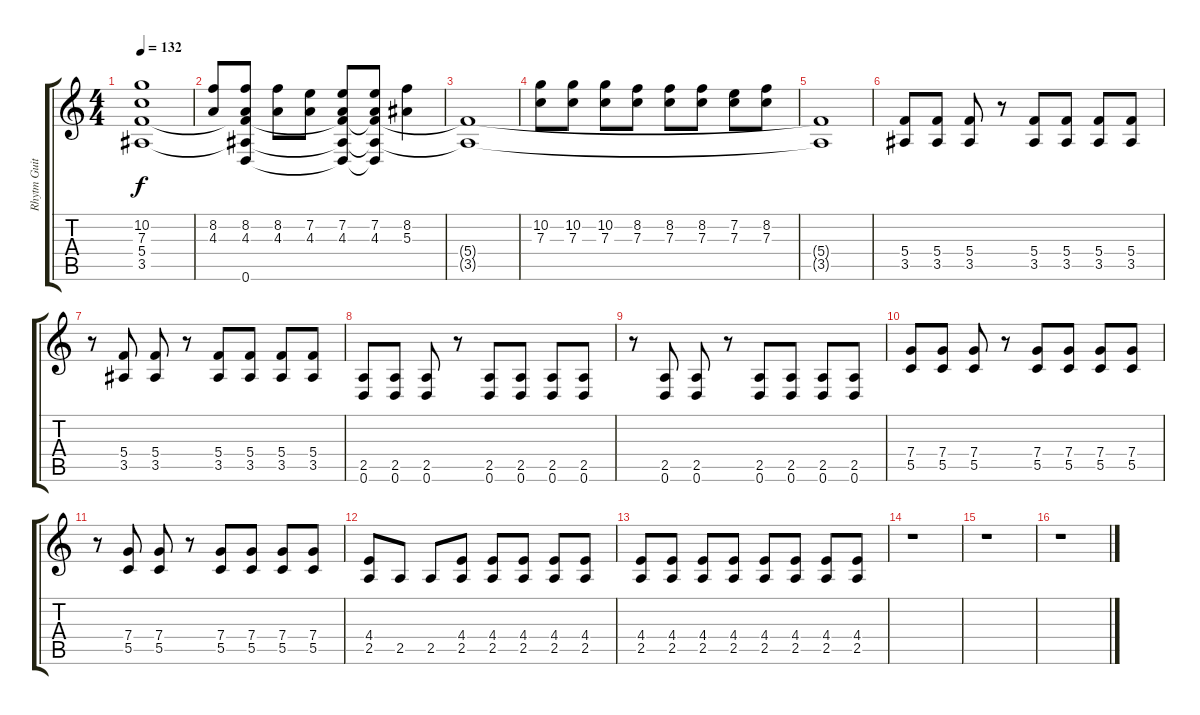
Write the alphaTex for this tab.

\track ("Rhytm Guitar" "Rhytm Guit") {instrument distortionguitar}
\staff {score tabs}
\tuning (D4 A3 F3 C3 G2 D2) {hide}
\ts (4 4)
\tempo 132
\clef g2
\ks c
(10.2 7.3 5.4{t} 3.5{t}).1{dy f} |
(8.2 4.3).8 (8.2 4.3 5.4{t} 3.5{t} 0.6{t}).8 (8.2 4.3).8 (7.2 4.3).8 (7.2 4.3 5.4{t} 3.5{t} 0.6{t}).8 (7.2 4.3 5.4{t} 3.5{t} 0.6{t}).8 (8.2 5.3).4 |
(5.4{t} 3.5{t}).1 |
(10.2 7.3).8 (10.2 7.3).8 (10.2 7.3).8 (8.2 7.3).8 (8.2 7.3).8 (8.2 7.3).8 (7.2 7.3).8 (8.2 7.3).8 |
(5.4{t} 3.5{t}).1 |
(5.4 3.5).8 (5.4 3.5).8 (5.4 3.5).8 r.8 (5.4 3.5).8 (5.4 3.5).8 (5.4 3.5).8 (5.4 3.5).8 |
r.8 (5.4 3.5).8 (5.4 3.5).8 r.8 (5.4 3.5).8 (5.4 3.5).8 (5.4 3.5).8 (5.4 3.5).8 |
(2.5 0.6).8 (2.5 0.6).8 (2.5 0.6).8 r.8 (2.5 0.6).8 (2.5 0.6).8 (2.5 0.6).8 (2.5 0.6).8 |
r.8 (2.5 0.6).8 (2.5 0.6).8 r.8 (2.5 0.6).8 (2.5 0.6).8 (2.5 0.6).8 (2.5 0.6).8 |
(7.4 5.5).8 (7.4 5.5).8 (7.4 5.5).8 r.8 (7.4 5.5).8 (7.4 5.5).8 (7.4 5.5).8 (7.4 5.5).8 |
r.8 (7.4 5.5).8 (7.4 5.5).8 r.8 (7.4 5.5).8 (7.4 5.5).8 (7.4 5.5).8 (7.4 5.5).8 |
(4.4 2.5).8 2.5.8 2.5.8 (4.4 2.5).8 (4.4 2.5).8 (4.4 2.5).8 (4.4 2.5).8 (4.4 2.5).8 |
(4.4 2.5).8 (4.4 2.5).8 (4.4 2.5).8 (4.4 2.5).8 (4.4 2.5).8 (4.4 2.5).8 (4.4 2.5).8 (4.4 2.5).8 |
r.1 |
r.1 |
r.1
